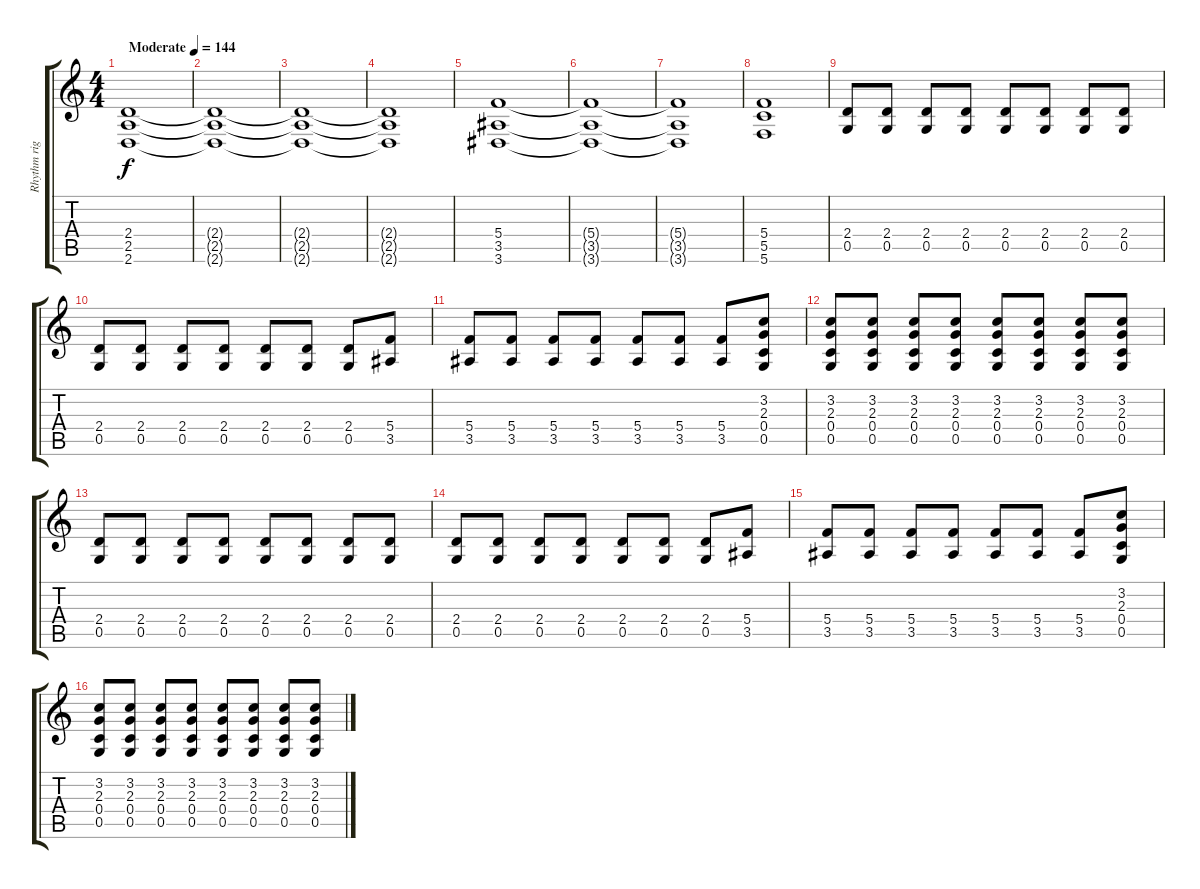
\track ("Rhythm right" "Rhythm rig") {instrument overdrivenguitar}
\staff {score tabs}
\tuning (D4 A3 F3 C3 G2 C2) {hide}
\ts (4 4)
\tempo (144 "Moderate")
\clef g2
\ks c
(2.4 2.5 2.6).1{dy f instrument overdrivenguitar} |
(2.4{t} 2.5{t} 2.6{t}).1 |
(2.4{t} 2.5{t} 2.6{t}).1 |
(2.4{t} 2.5{t} 2.6{t}).1 |
(5.4 3.5 3.6).1 |
(5.4{t} 3.5{t} 3.6{t}).1 |
(5.4{t} 3.5{t} 3.6{t}).1 |
(5.4 5.5 5.6).1 |
(2.4 0.5).8 (2.4 0.5).8 (2.4 0.5).8 (2.4 0.5).8 (2.4 0.5).8 (2.4 0.5).8 (2.4 0.5).8 (2.4 0.5).8 |
(2.4 0.5).8 (2.4 0.5).8 (2.4 0.5).8 (2.4 0.5).8 (2.4 0.5).8 (2.4 0.5).8 (2.4 0.5).8 (5.4 3.5).8 |
(5.4 3.5).8 (5.4 3.5).8 (5.4 3.5).8 (5.4 3.5).8 (5.4 3.5).8 (5.4 3.5).8 (5.4 3.5).8 (3.2 2.3 0.4 0.5).8 |
(3.2 2.3 0.4 0.5).8 (3.2 2.3 0.4 0.5).8 (3.2 2.3 0.4 0.5).8 (3.2 2.3 0.4 0.5).8 (3.2 2.3 0.4 0.5).8 (3.2 2.3 0.4 0.5).8 (3.2 2.3 0.4 0.5).8 (3.2 2.3 0.4 0.5).8 |
(2.4 0.5).8 (2.4 0.5).8 (2.4 0.5).8 (2.4 0.5).8 (2.4 0.5).8 (2.4 0.5).8 (2.4 0.5).8 (2.4 0.5).8 |
(2.4 0.5).8 (2.4 0.5).8 (2.4 0.5).8 (2.4 0.5).8 (2.4 0.5).8 (2.4 0.5).8 (2.4 0.5).8 (5.4 3.5).8 |
(5.4 3.5).8 (5.4 3.5).8 (5.4 3.5).8 (5.4 3.5).8 (5.4 3.5).8 (5.4 3.5).8 (5.4 3.5).8 (3.2 2.3 0.4 0.5).8 |
(3.2 2.3 0.4 0.5).8 (3.2 2.3 0.4 0.5).8 (3.2 2.3 0.4 0.5).8 (3.2 2.3 0.4 0.5).8 (3.2 2.3 0.4 0.5).8 (3.2 2.3 0.4 0.5).8 (3.2 2.3 0.4 0.5).8 (3.2 2.3 0.4 0.5).8
